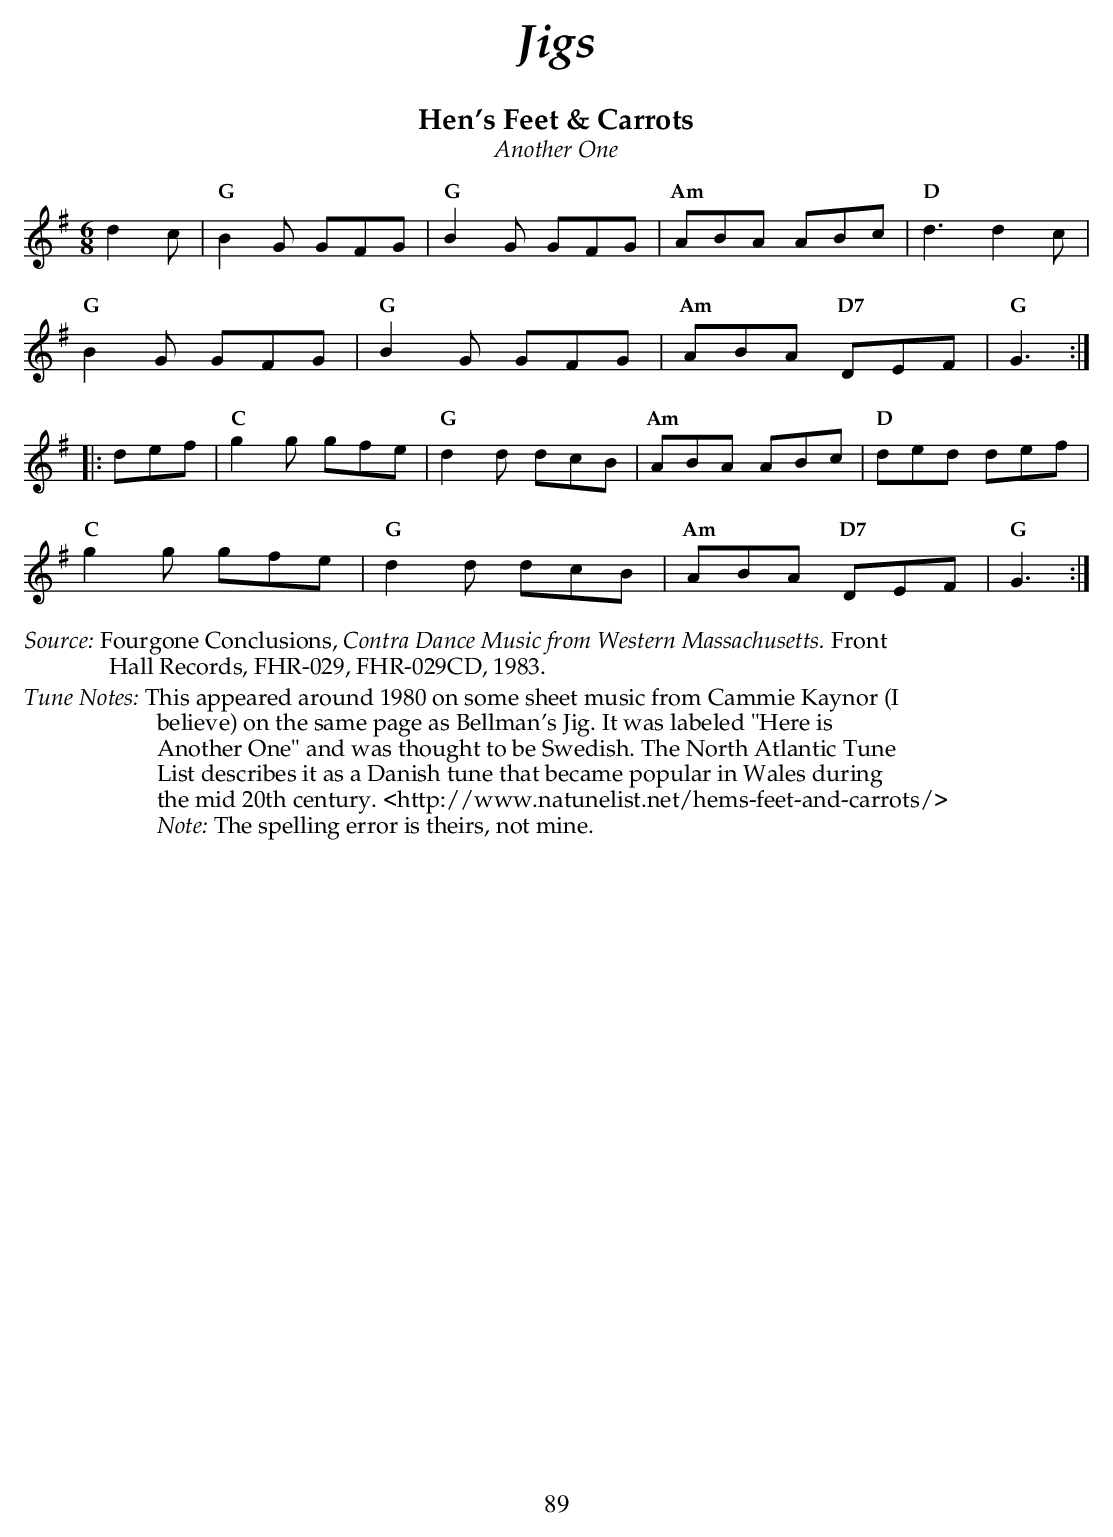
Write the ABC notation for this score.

X:1
T:Hen's Feet & Carrots
T:Another One
M:6/8
L:1/8
K:G
  d2c |\
"G" B2G GFG | "G" B2G GFG | "Am" ABA      ABc | "D" d3 d2c |
"G" B2G GFG | "G" B2G GFG | "Am" ABA "D7" DEF | "G" G3    :|
|:def |\
"C" g2g gfe | "G" d2d dcB | "Am" ABA      ABc | "D" ded def |
"C" g2g gfe | "G" d2d dcB | "Am" ABA "D7" DEF | "G" G3     :|
